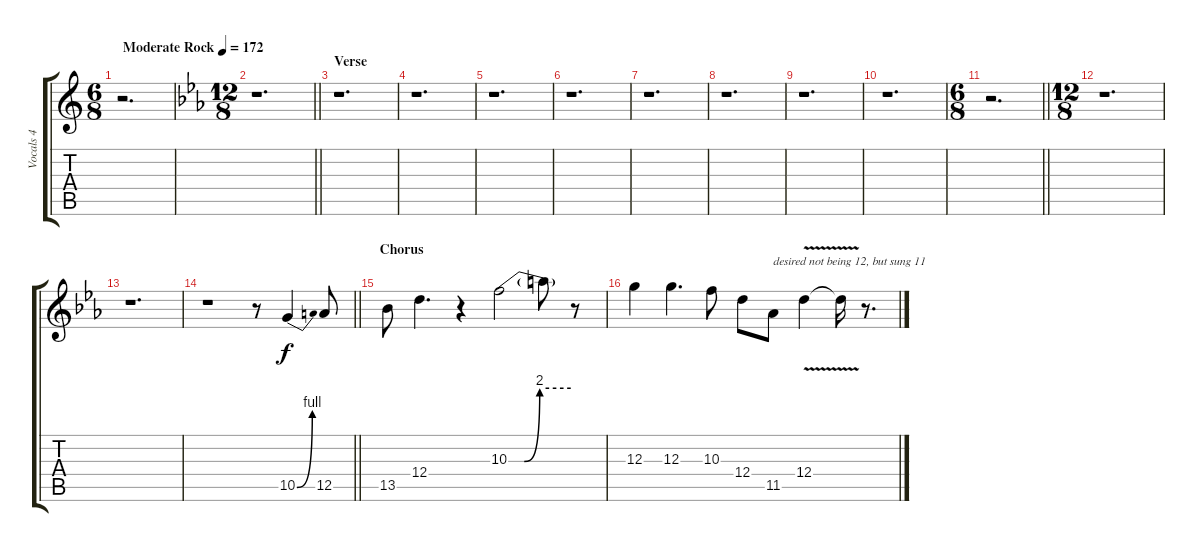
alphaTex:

\track ("Vocals 4" "Vocals 4") {instrument electricguitarjazz}
\staff {score tabs}
\tuning (E4 B3 G3 D3 A2 E2) {hide}
\ts (6 8)
\tempo (172 "Moderate Rock")
\clef g2
\ks c
r.2{d dy f instrument electricguitarjazz} |
\ts (12 8)
\barLineRight lightlight
\ks cminor
r.1{d} |
\section ("" "Verse")
r.1{d} |
r.1{d} |
r.1{d} |
r.1{d} |
r.1{d} |
r.1{d} |
r.1{d} |
r.1{d} |
\ts (6 8)
\barLineRight lightlight
r.2{d} |
\ts (12 8)
r.1{d} |
r.1{d} |
\barLineRight lightlight
r.1 r.8 10.5{be (bend 0 0 60 4)}.4 12.5.8 |
\section ("" "Chorus")
13.5.8 12.4.4{d} r.4 10.3{be (custom 0 0 15 0 30 8 60 8)}.2 10.3{t}.8 r.8 |
12.3.4 12.3.4{d} 10.3.8 12.4.8 11.5.8{txt "desired not being 12, but sung 11"} 12.4{v}.4 12.4{t}.16 r.8{d}
